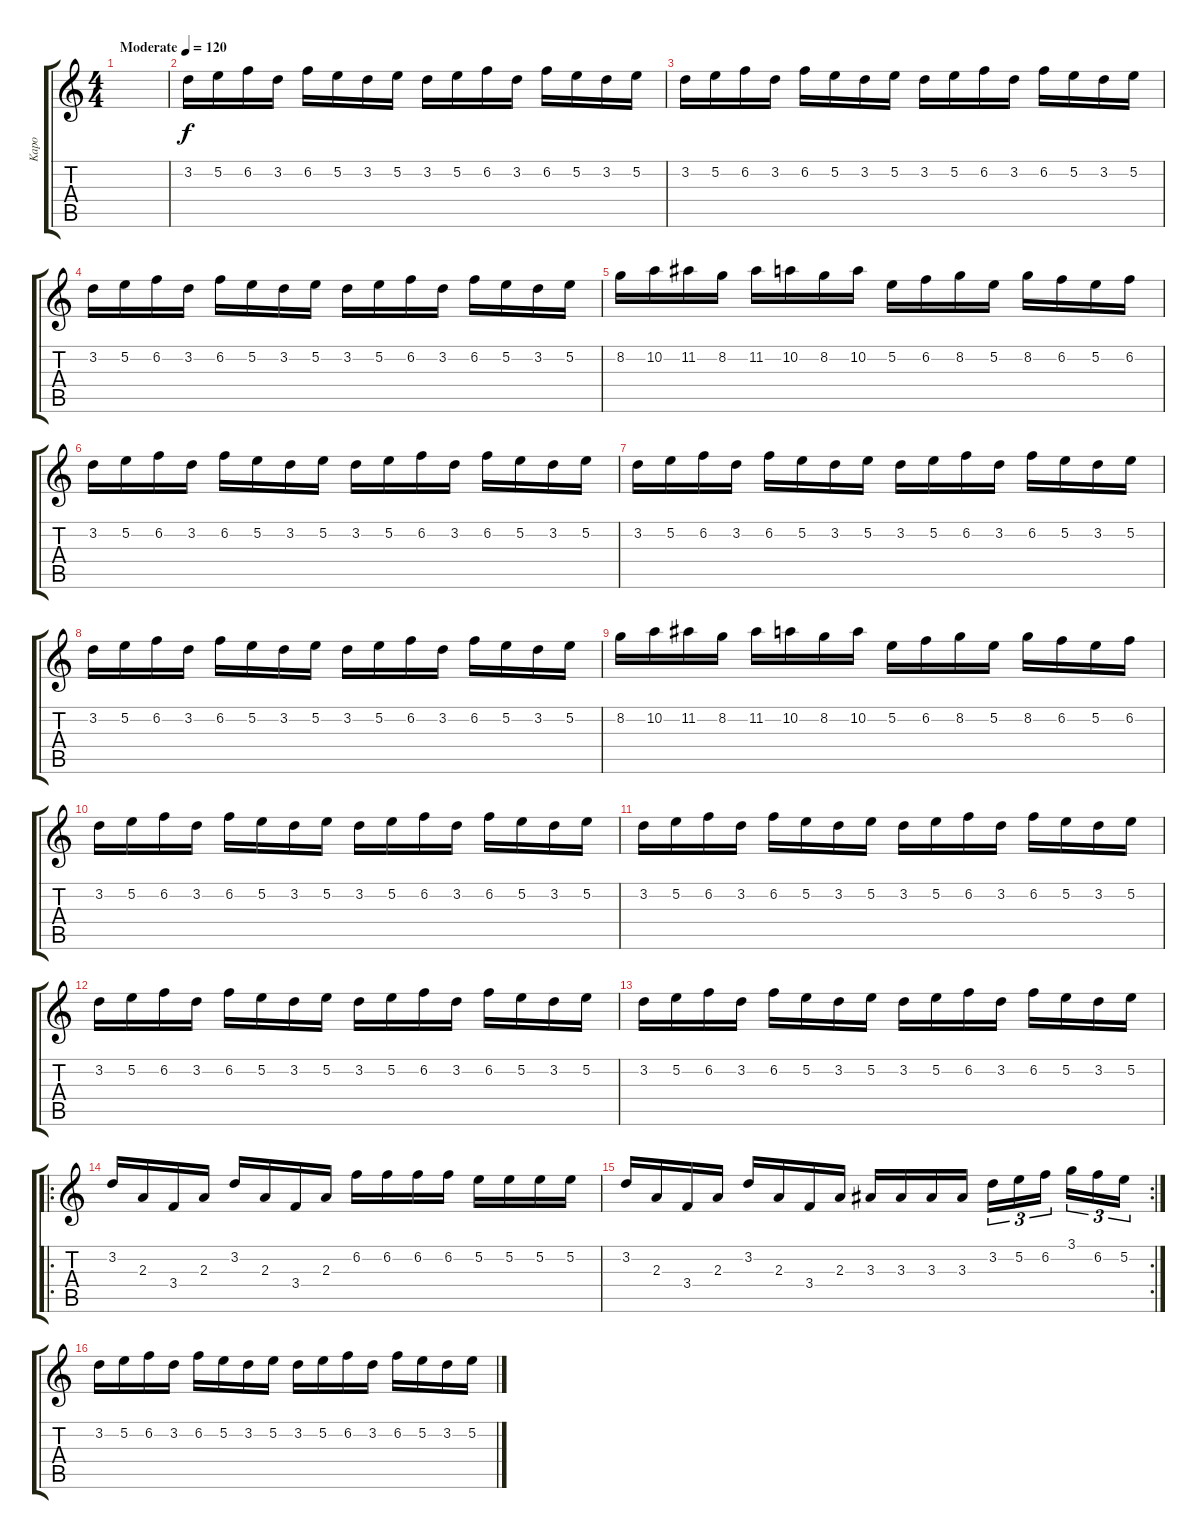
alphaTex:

\track ("Kapo" "Kapo") {instrument distortionguitar}
\staff {score tabs}
\tuning (E4 B3 G3 D3 A2 D2) {hide}
\ts (4 4)
\tempo (120 "Moderate")
\clef g2
\ks c
|
3.2.16 5.2.16 6.2.16 3.2.16 6.2.16 5.2.16 3.2.16 5.2.16 3.2.16 5.2.16 6.2.16 3.2.16 6.2.16 5.2.16 3.2.16 5.2.16 |
3.2.16 5.2.16 6.2.16 3.2.16 6.2.16 5.2.16 3.2.16 5.2.16 3.2.16 5.2.16 6.2.16 3.2.16 6.2.16 5.2.16 3.2.16 5.2.16 |
3.2.16 5.2.16 6.2.16 3.2.16 6.2.16 5.2.16 3.2.16 5.2.16 3.2.16 5.2.16 6.2.16 3.2.16 6.2.16 5.2.16 3.2.16 5.2.16 |
8.2.16 10.2.16 11.2.16 8.2.16 11.2.16 10.2.16 8.2.16 10.2.16 5.2.16 6.2.16 8.2.16 5.2.16 8.2.16 6.2.16 5.2.16 6.2.16 |
3.2.16 5.2.16 6.2.16 3.2.16 6.2.16 5.2.16 3.2.16 5.2.16 3.2.16 5.2.16 6.2.16 3.2.16 6.2.16 5.2.16 3.2.16 5.2.16 |
3.2.16 5.2.16 6.2.16 3.2.16 6.2.16 5.2.16 3.2.16 5.2.16 3.2.16 5.2.16 6.2.16 3.2.16 6.2.16 5.2.16 3.2.16 5.2.16 |
3.2.16 5.2.16 6.2.16 3.2.16 6.2.16 5.2.16 3.2.16 5.2.16 3.2.16 5.2.16 6.2.16 3.2.16 6.2.16 5.2.16 3.2.16 5.2.16 |
8.2.16 10.2.16 11.2.16 8.2.16 11.2.16 10.2.16 8.2.16 10.2.16 5.2.16 6.2.16 8.2.16 5.2.16 8.2.16 6.2.16 5.2.16 6.2.16 |
3.2.16 5.2.16 6.2.16 3.2.16 6.2.16 5.2.16 3.2.16 5.2.16 3.2.16 5.2.16 6.2.16 3.2.16 6.2.16 5.2.16 3.2.16 5.2.16 |
3.2.16 5.2.16 6.2.16 3.2.16 6.2.16 5.2.16 3.2.16 5.2.16 3.2.16 5.2.16 6.2.16 3.2.16 6.2.16 5.2.16 3.2.16 5.2.16 |
3.2.16{volume 6} 5.2.16 6.2.16 3.2.16 6.2.16 5.2.16 3.2.16 5.2.16 3.2.16 5.2.16 6.2.16 3.2.16 6.2.16 5.2.16 3.2.16 5.2.16 |
3.2.16 5.2.16 6.2.16 3.2.16 6.2.16 5.2.16 3.2.16 5.2.16 3.2.16 5.2.16 6.2.16 3.2.16 6.2.16 5.2.16 3.2.16 5.2.16 |
\ro
3.2.16{volume 13} 2.3.16 3.4.16 2.3.16 3.2.16 2.3.16 3.4.16 2.3.16 6.2.16 6.2.16 6.2.16 6.2.16 5.2.16 5.2.16 5.2.16 5.2.16 |
\rc 2
3.2.16 2.3.16 3.4.16 2.3.16 3.2.16 2.3.16 3.4.16 2.3.16 3.3.16 3.3.16 3.3.16 3.3.16 3.2.16{tu (3 2)} 5.2.16{tu (3 2)} 6.2.16{tu (3 2) beam splitsecondary} 3.1.16{tu (3 2)} 6.2.16{tu (3 2)} 5.2.16{tu (3 2)} |
3.2.16 5.2.16 6.2.16 3.2.16 6.2.16 5.2.16 3.2.16 5.2.16 3.2.16 5.2.16 6.2.16 3.2.16 6.2.16 5.2.16 3.2.16 5.2.16
